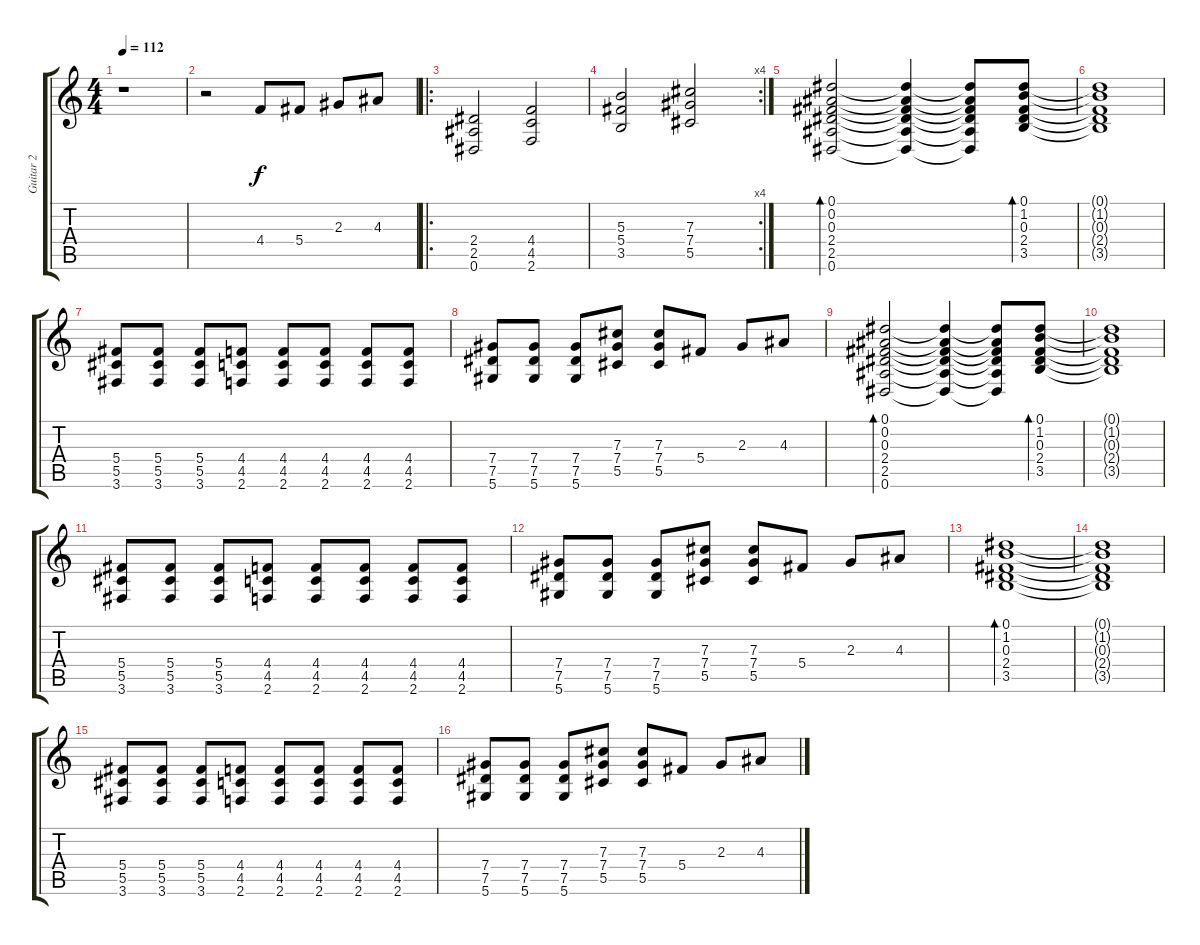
\track ("Guitar 2" "Guitar 2") {instrument distortionguitar}
\staff {score tabs}
\tuning (Eb4 Bb3 Gb3 Db3 Ab2 Eb2) {hide}
\ts (4 4)
\tempo 112
\clef g2
\ks c
r.1{dy f instrument distortionguitar} |
r.2 4.4.8{instrument overdrivenguitar} 5.4.8 2.3.8 4.3.8 |
\ro
(2.4 2.5 0.6).2{instrument distortionguitar} (4.4 4.5 2.6).2 |
\rc 4
(5.3 5.4 3.5).2 (7.3 7.4 5.5).2 |
(0.1 0.2 0.3 2.4 2.5 0.6).2{bd 60 instrument electricguitarclean} (0.1{t} 0.2{t} 0.3{t} 2.4{t} 2.5{t} 0.6{t}).4 (0.1{t} 0.2{t} 0.3{t} 2.4{t} 2.5{t} 0.6{t}).8 (0.1 1.2 0.3 2.4 3.5).8{bd 60} |
(0.1{t} 1.2{t} 0.3{t} 2.4{t} 3.5{t}).1 |
(5.4 5.5 3.6).8{instrument distortionguitar} (5.4 5.5 3.6).8 (5.4 5.5 3.6).8 (4.4 4.5 2.6).8 (4.4 4.5 2.6).8 (4.4 4.5 2.6).8 (4.4 4.5 2.6).8 (4.4 4.5 2.6).8 |
(7.4 7.5 5.6).8 (7.4 7.5 5.6).8 (7.4 7.5 5.6).8 (7.3 7.4 5.5).8 (7.3 7.4 5.5).8 5.4.8 2.3.8 4.3.8 |
(0.1 0.2 0.3 2.4 2.5 0.6).2{bd 60 instrument electricguitarclean} (0.1{t} 0.2{t} 0.3{t} 2.4{t} 2.5{t} 0.6{t}).4 (0.1{t} 0.2{t} 0.3{t} 2.4{t} 2.5{t} 0.6{t}).8 (0.1 1.2 0.3 2.4 3.5).8{bd 60} |
(0.1{t} 1.2{t} 0.3{t} 2.4{t} 3.5{t}).1 |
(5.4 5.5 3.6).8{instrument distortionguitar} (5.4 5.5 3.6).8 (5.4 5.5 3.6).8 (4.4 4.5 2.6).8 (4.4 4.5 2.6).8 (4.4 4.5 2.6).8 (4.4 4.5 2.6).8 (4.4 4.5 2.6).8 |
(7.4 7.5 5.6).8 (7.4 7.5 5.6).8 (7.4 7.5 5.6).8 (7.3 7.4 5.5).8 (7.3 7.4 5.5).8 5.4.8 2.3.8 4.3.8 |
(0.1 1.2 0.3 2.4 3.5).1{bd 60} |
(0.1{t} 1.2{t} 0.3{t} 2.4{t} 3.5{t}).1 |
(5.4 5.5 3.6).8 (5.4 5.5 3.6).8 (5.4 5.5 3.6).8 (4.4 4.5 2.6).8 (4.4 4.5 2.6).8 (4.4 4.5 2.6).8 (4.4 4.5 2.6).8 (4.4 4.5 2.6).8 |
(7.4 7.5 5.6).8 (7.4 7.5 5.6).8 (7.4 7.5 5.6).8 (7.3 7.4 5.5).8 (7.3 7.4 5.5).8 5.4.8 2.3.8 4.3.8
